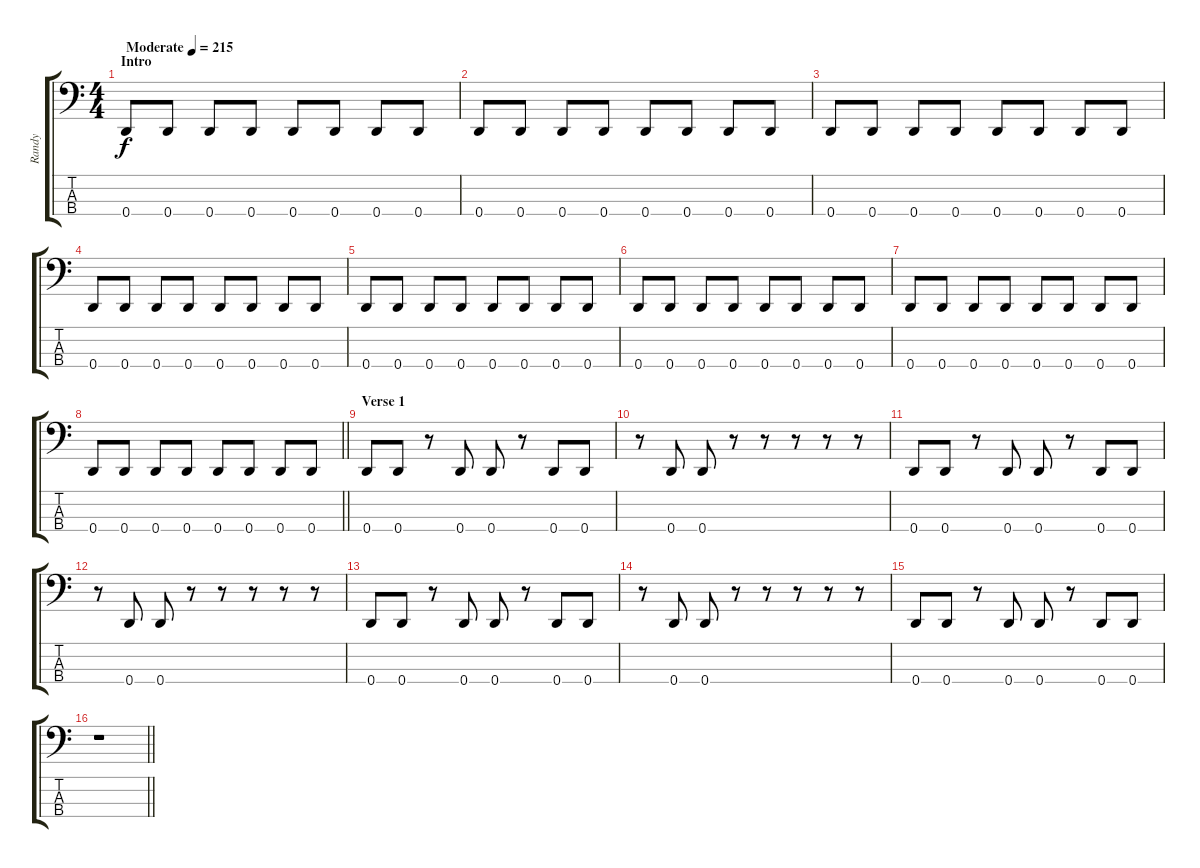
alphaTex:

\track ("Randy" "Randy") {instrument electricbasspick}
\staff {score tabs}
\tuning (G2 D2 A1 D1) {hide}
\ts (4 4)
\section ("" "Intro")
\tempo (215 "Moderate")
\clef f4
\ks c
0.4.8{dy f instrument electricbasspick} 0.4.8 0.4.8 0.4.8 0.4.8 0.4.8 0.4.8 0.4.8 |
0.4.8 0.4.8 0.4.8 0.4.8 0.4.8 0.4.8 0.4.8 0.4.8 |
0.4.8 0.4.8 0.4.8 0.4.8 0.4.8 0.4.8 0.4.8 0.4.8 |
0.4.8 0.4.8 0.4.8 0.4.8 0.4.8 0.4.8 0.4.8 0.4.8 |
0.4.8 0.4.8 0.4.8 0.4.8 0.4.8 0.4.8 0.4.8 0.4.8 |
0.4.8 0.4.8 0.4.8 0.4.8 0.4.8 0.4.8 0.4.8 0.4.8 |
0.4.8 0.4.8 0.4.8 0.4.8 0.4.8 0.4.8 0.4.8 0.4.8 |
\barLineRight lightlight
0.4.8 0.4.8 0.4.8 0.4.8 0.4.8 0.4.8 0.4.8 0.4.8 |
\section ("" "Verse 1")
0.4.8 0.4.8 r.8 0.4.8 0.4.8 r.8 0.4.8 0.4.8 |
r.8 0.4.8 0.4.8 r.8 r.8 r.8 r.8 r.8 |
0.4.8 0.4.8 r.8 0.4.8 0.4.8 r.8 0.4.8 0.4.8 |
r.8 0.4.8 0.4.8 r.8 r.8 r.8 r.8 r.8 |
0.4.8 0.4.8 r.8 0.4.8 0.4.8 r.8 0.4.8 0.4.8 |
r.8 0.4.8 0.4.8 r.8 r.8 r.8 r.8 r.8 |
0.4.8 0.4.8 r.8 0.4.8 0.4.8 r.8 0.4.8 0.4.8 |
\barLineRight lightlight
r.1
